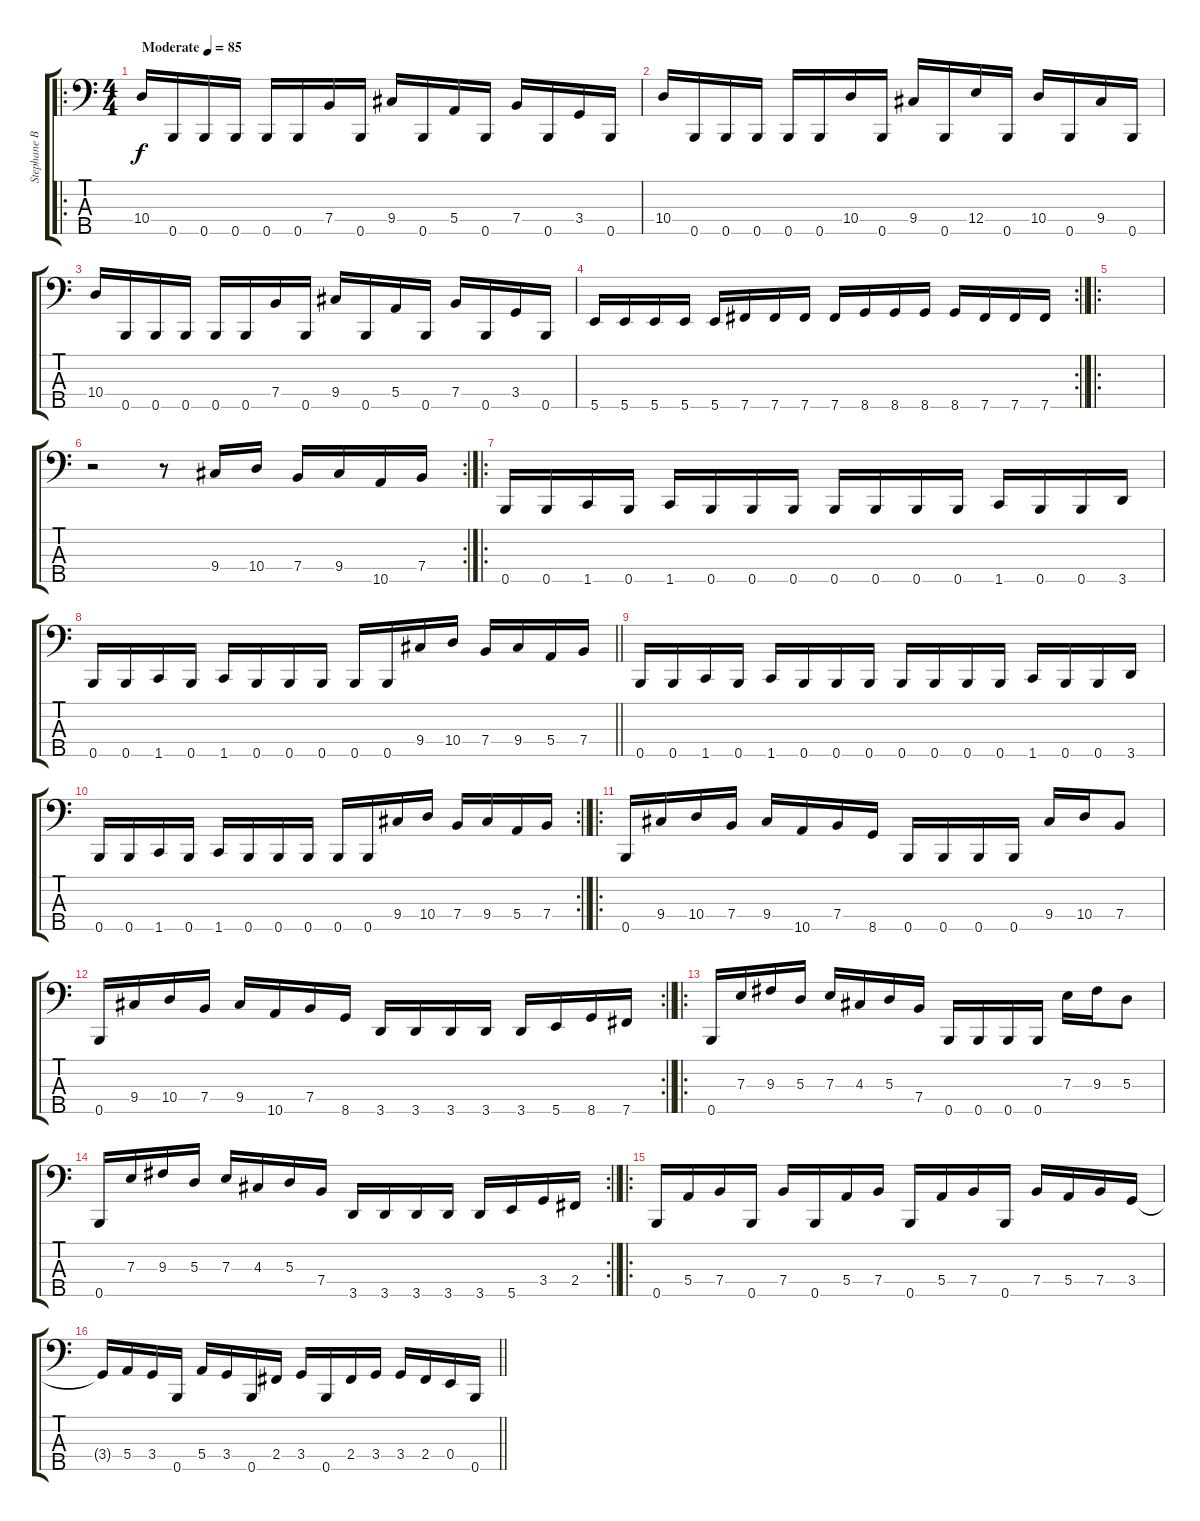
\track ("Stephane Barbe" "Stephane B") {instrument electricbassfinger}
\staff {score tabs}
\tuning (G2 D2 A1 E1 B0) {hide}
\ro
\ts (4 4)
\tempo (85 "Moderate")
\clef f4
\ks c
10.4.16{dy f instrument electricbassfinger} 0.5.16 0.5.16 0.5.16 0.5.16 0.5.16 7.4.16 0.5.16 9.4.16 0.5.16 5.4.16 0.5.16 7.4.16 0.5.16 3.4.16 0.5.16 |
10.4.16 0.5.16 0.5.16 0.5.16 0.5.16 0.5.16 10.4.16 0.5.16 9.4.16 0.5.16 12.4.16 0.5.16 10.4.16 0.5.16 9.4.16 0.5.16 |
10.4.16 0.5.16 0.5.16 0.5.16 0.5.16 0.5.16 7.4.16 0.5.16 9.4.16 0.5.16 5.4.16 0.5.16 7.4.16 0.5.16 3.4.16 0.5.16 |
\rc 2
\barLineRight lightlight
5.5.16 5.5.16 5.5.16 5.5.16 5.5.16 7.5.16 7.5.16 7.5.16 7.5.16 8.5.16 8.5.16 8.5.16 8.5.16 7.5.16 7.5.16 7.5.16 |
\ro
|
\rc 2
r.2 r.8 9.4.16 10.4.16 7.4.16 9.4.16 10.5.16 7.4.16 |
\ro
0.5.16 0.5.16 1.5.16 0.5.16 1.5.16 0.5.16 0.5.16 0.5.16 0.5.16 0.5.16 0.5.16 0.5.16 1.5.16 0.5.16 0.5.16 3.5.16 |
\barLineRight lightlight
0.5.16 0.5.16 1.5.16 0.5.16 1.5.16 0.5.16 0.5.16 0.5.16 0.5.16 0.5.16 9.4.16 10.4.16 7.4.16 9.4.16 5.4.16 7.4.16 |
0.5.16 0.5.16 1.5.16 0.5.16 1.5.16 0.5.16 0.5.16 0.5.16 0.5.16 0.5.16 0.5.16 0.5.16 1.5.16 0.5.16 0.5.16 3.5.16 |
\rc 2
\barLineRight lightlight
0.5.16 0.5.16 1.5.16 0.5.16 1.5.16 0.5.16 0.5.16 0.5.16 0.5.16 0.5.16 9.4.16 10.4.16 7.4.16 9.4.16 5.4.16 7.4.16 |
\ro
0.5.16 9.4.16 10.4.16 7.4.16 9.4.16 10.5.16 7.4.16 8.5.16 0.5.16 0.5.16 0.5.16 0.5.16 9.4.16 10.4.16 7.4.8 |
\rc 2
\barLineRight lightlight
0.5.16 9.4.16 10.4.16 7.4.16 9.4.16 10.5.16 7.4.16 8.5.16 3.5.16 3.5.16 3.5.16 3.5.16 3.5.16 5.5.16 8.5.16 7.5.16 |
\ro
0.5.16 7.3.16 9.3.16 5.3.16 7.3.16 4.3.16 5.3.16 7.4.16 0.5.16 0.5.16 0.5.16 0.5.16 7.3.16 9.3.16 5.3.8 |
\rc 2
\barLineRight lightlight
0.5.16 7.3.16 9.3.16 5.3.16 7.3.16 4.3.16 5.3.16 7.4.16 3.5.16 3.5.16 3.5.16 3.5.16 3.5.16 5.5.16 3.4.16 2.4.16 |
\ro
0.5.16 5.4.16 7.4.16 0.5.16 7.4.16 0.5.16 5.4.16 7.4.16 0.5.16 5.4.16 7.4.16 0.5.16 7.4.16 5.4.16 7.4.16 3.4.16 |
\barLineRight lightlight
3.4{t}.16 5.4.16 3.4.16 0.5.16 5.4.16 3.4.16 0.5.16 2.4.16 3.4.16 0.5.16 2.4.16 3.4.16 3.4.16 2.4.16 0.4.16 0.5.16
